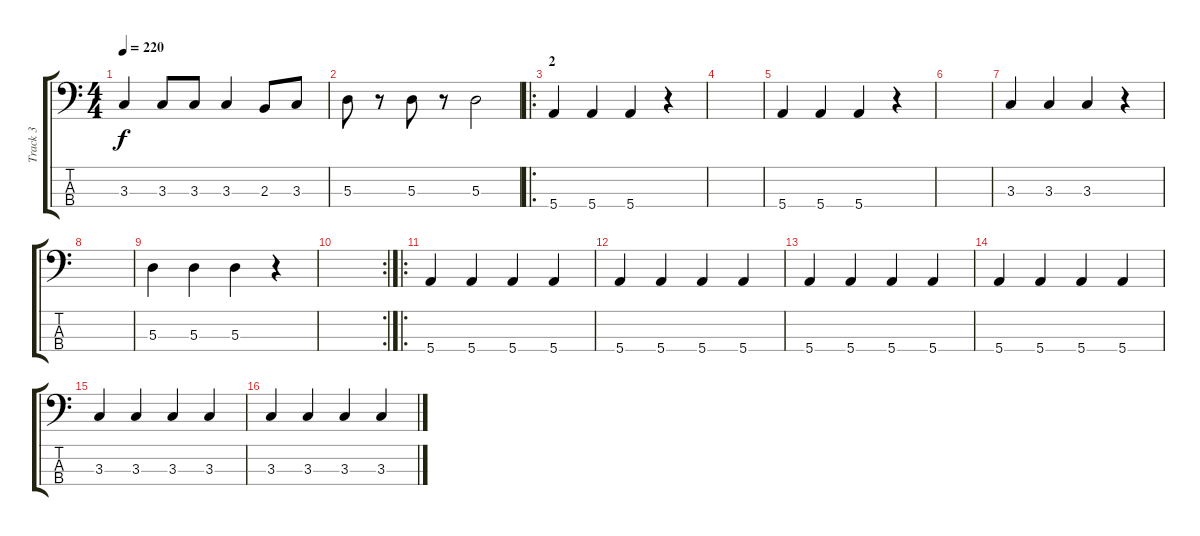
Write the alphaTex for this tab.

\track ("Track 3" "Track 3") {instrument electricbasspick}
\staff {score tabs}
\tuning (G2 D2 A1 E1) {hide}
\ts (4 4)
\tempo 220
\clef f4
\ks c
3.3.4{dy f} 3.3.8 3.3.8 3.3.4 2.3.8 3.3.8 |
5.3.8 r.8 5.3.8 r.8 5.3.2 |
\ro
\section ("" "2")
5.4.4 5.4.4 5.4.4 r.4 |
|
5.4.4 5.4.4 5.4.4 r.4 |
|
3.3.4 3.3.4 3.3.4 r.4 |
|
5.3.4 5.3.4 5.3.4 r.4 |
\rc 2
|
\ro
5.4.4 5.4.4 5.4.4 5.4.4 |
5.4.4 5.4.4 5.4.4 5.4.4 |
5.4.4 5.4.4 5.4.4 5.4.4 |
5.4.4 5.4.4 5.4.4 5.4.4 |
3.3.4 3.3.4 3.3.4 3.3.4 |
3.3.4 3.3.4 3.3.4 3.3.4
